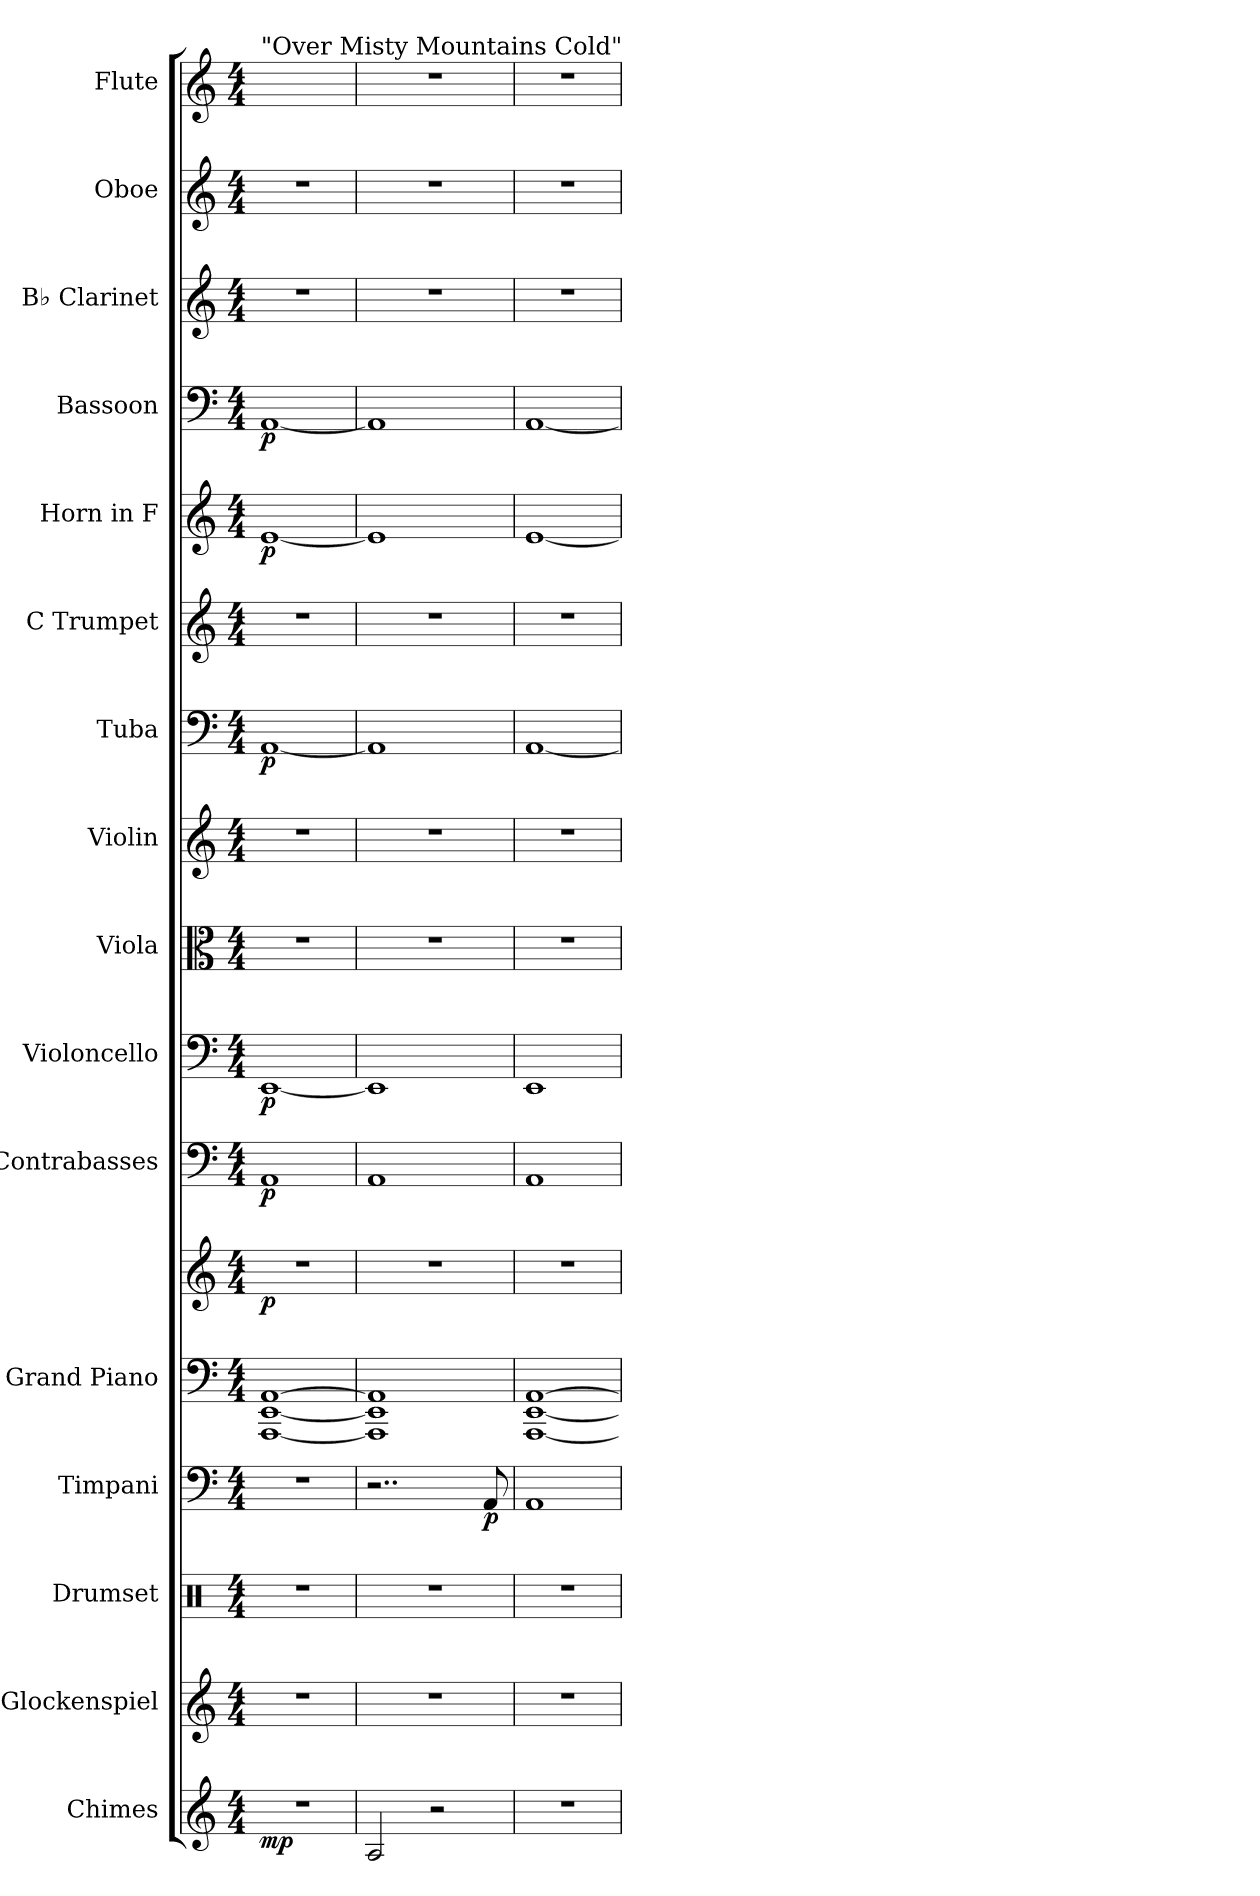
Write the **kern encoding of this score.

**kern	**dynam	**kern	**kern	**kern	**dynam	**kern	**kern	**dynam	**kern	**dynam	**kern	**dynam	**kern	**kern	**kern	**dynam	**kern	**kern	**dynam	**kern	**dynam	**kern	**kern	**kern
*part16	*part16	*part15	*part14	*part13	*part13	*part12	*part12	*part12	*part11	*part11	*part10	*part10	*part9	*part8	*part7	*part7	*part6	*part5	*part5	*part4	*part4	*part3	*part2	*part1
*staff17	*staff17	*staff16	*staff15	*staff14	*staff14	*staff13	*staff12	*staff12/13	*staff11	*staff11	*staff10	*staff10	*staff9	*staff8	*staff7	*staff7	*staff6	*staff5	*staff5	*staff4	*staff4	*staff3	*staff2	*staff1
*I"Chimes	*	*I"Glockenspiel	*I"Drumset	*I"Timpani	*	*I"Grand Piano	*	*	*I"Contrabasses	*	*I"Violoncello	*	*I"Viola	*I"Violin	*I"Tuba	*	*I"C Trumpet	*I"Horn in F	*	*I"Bassoon	*	*I"B♭ Clarinet	*I"Oboe	*I"Flute
*I'Cme.	*	*I'Glock.	*I'D. Set	*I'Timp.	*	*I'Pno.	*	*	*I'Cbs.	*	*I'Vc.	*	*I'Vla.	*I'Vln.	*I'Tba.	*	*I'C Tpt.	*	*	*I'Bsn.	*	*I'B♭ Cl.	*I'Ob.	*I'Fl.
*clefG2	*	*clefG2	*clefX	*clefF4	*	*clefF4	*clefG2	*	*clefF4	*	*clefF4	*	*clefC3	*clefG2	*clefF4	*	*clefG2	*clefG2	*	*clefF4	*	*clefG2	*clefG2	*clefG2
*	*	*ITrd-14c-24	*	*	*	*	*	*	*ITrd7c12	*	*	*	*	*	*	*	*	*ITrd4c7	*	*	*	*ITrd1c2	*	*
*k[]	*	*k[]	*k[]	*k[]	*	*k[]	*k[]	*	*k[]	*	*k[]	*	*k[]	*k[]	*k[]	*	*k[]	*k[b-]	*	*k[]	*	*k[b-e-]	*k[]	*k[]
*M4/4	*	*M4/4	*M4/4	*M4/4	*	*M4/4	*M4/4	*	*M4/4	*	*M4/4	*	*M4/4	*M4/4	*M4/4	*	*M4/4	*M4/4	*	*M4/4	*	*M4/4	*M4/4	*M4/4
*MM60	*	*MM60	*MM60	*MM60	*	*MM60	*MM60	*	*MM60	*	*MM60	*	*MM60	*MM60	*MM60	*	*MM60	*MM60	*	*MM60	*	*MM60	*MM60	*MM60
=1	=1	=1	=1	=1	=1	=1	=1	=1	=1	=1	=1	=1	=1	=1	=1	=1	=1	=1	=1	=1	=1	=1	=1	=1
!	!	!	!	!	!	!	!	!	!	!	!	!	!	!	!	!	!	!	!	!	!	!	!	!LO:TX:a:t="Over Misty Mountains Cold"
!	!LO:DY:b	!	!	!	!	!	!	!LO:DY:b	!	!LO:DY:b	!	!LO:DY:b	!	!	!	!LO:DY:b	!	!	!LO:DY:b	!	!LO:DY:b	!	!	!
1r	mp	1r	1r	1r	.	[1AAA [1EE [1AA	1r	p	1AAA	p	[1EE	p	1r	1r	[1AA	p	1r	[1A	p	[1AA	p	1r	1r	1ryy
=2	=2	=2	=2	=2	=2	=2	=2	=2	=2	=2	=2	=2	=2	=2	=2	=2	=2	=2	=2	=2	=2	=2	=2	=2
2A/	.	1r	1r	2..r	.	1AAA] 1EE] 1AA]	1r	.	1AAA	.	1EE]	.	1r	1r	1AA]	.	1r	1A]	.	1AA]	.	1r	1r	1r
2r	.	.	.	.	.	.	.	.	.	.	.	.	.	.	.	.	.	.	.	.	.	.	.	.
!	!	!	!	!	!LO:DY:b	!	!	!	!	!	!	!	!	!	!	!	!	!	!	!	!	!	!	!
.	.	.	.	8AA/	p	.	.	.	.	.	.	.	.	.	.	.	.	.	.	.	.	.	.	.
=3	=3	=3	=3	=3	=3	=3	=3	=3	=3	=3	=3	=3	=3	=3	=3	=3	=3	=3	=3	=3	=3	=3	=3	=3
1r	.	1r	1r	1AA	.	[1AAA [1EE [1AA	1r	.	1AAA	.	1EE	.	1r	1r	[1AA	.	1r	[1A	.	[1AA	.	1r	1r	1r
=	=	=	=	=	=	=	=	=	=	=	=	=	=	=	=	=	=	=	=	=	=	=	=	=
*-	*-	*-	*-	*-	*-	*-	*-	*-	*-	*-	*-	*-	*-	*-	*-	*-	*-	*-	*-	*-	*-	*-	*-	*-
